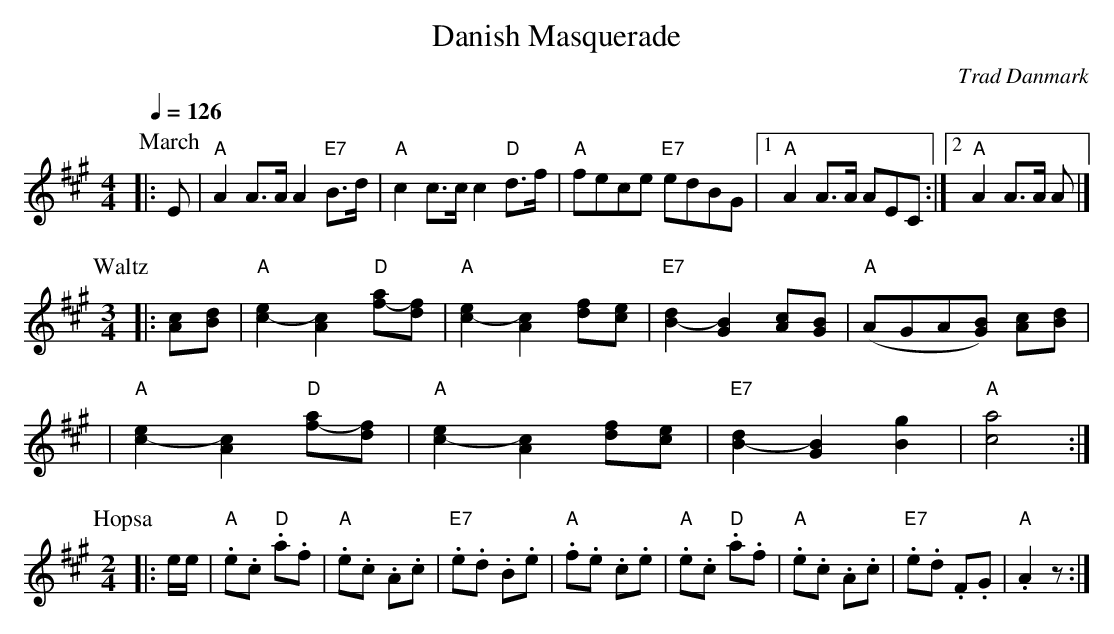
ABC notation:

X:1
T: Danish Masquerade
O: Trad Danmark
M: 4/4
L: 1/8
Q: 1/4=126
K: A
P: March
|: E \
| "A"A2 A>A A2 "E7"B>d | "A"c2 c>c c2 "D"d>f | "A"fece "E7"edBG |1 "A"A2A>A AEC :|2 "A"A2A>A A |]
P: Waltz
M: 3/4
|: [cA]-[dB] \
| "A"[e2c2]- [c2A2] "D"[af]-[fd] | "A"[e2c2]- [c2A2] [fd]-[ec] \
| "E7"[d2B2]- [B2G2] [cA]-[BG] | "A"(AGA[BG]) [cA]-[dB] |
| "A"[e2c2]- [c2A2] "D"[af]-[fd] | "A"[e2c2]- [c2A2] [fd]-[ec] \
| "E7"[d2B2]- [B2G2] [g2B2] | "A"[a4c4] :|
P: Hopsa
M: 2/4
L: 1/8
|: e/e/ \
| "A".e.c "D".a.f | "A".e.c .A.c | "E7".e.d .B.e | "A".f.e .c.e \
| "A".e.c "D".a.f | "A".e.c .A.c | "E7".e.d .F.G | "A".A2 z :|
